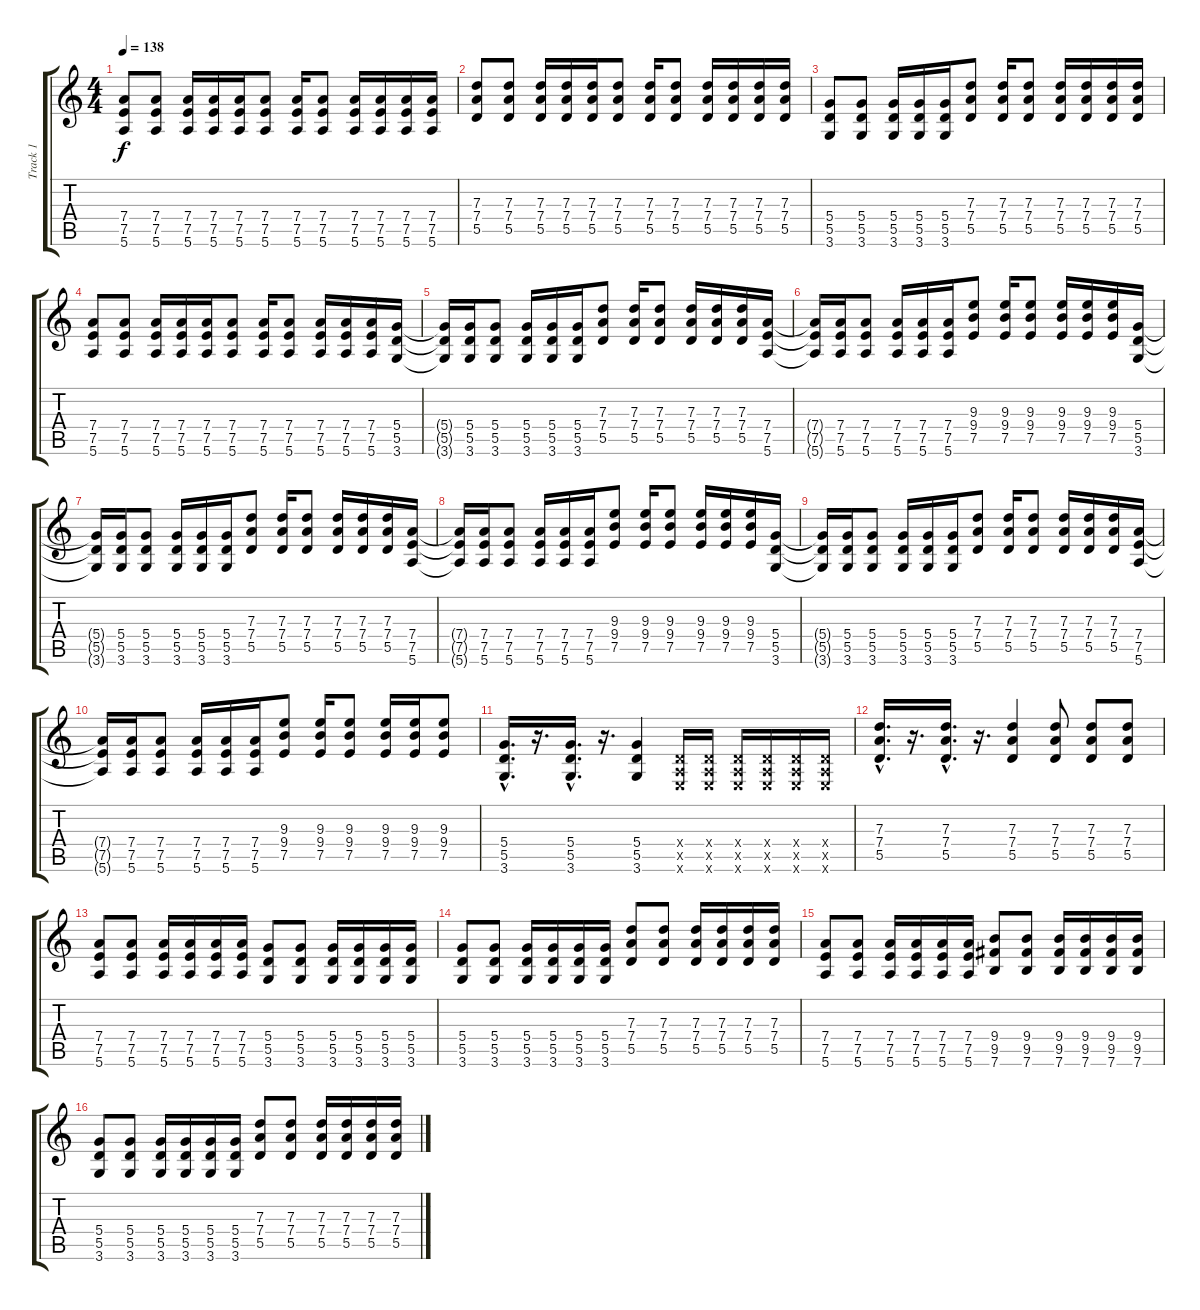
\track ("Track 1" "Track 1") {instrument distortionguitar}
\staff {score tabs}
\tuning (E4 B3 G3 D3 A2 E2) {hide}
\ts (4 4)
\tempo 138
\clef g2
\ks c
(7.4 7.5 5.6).8{dy f} (7.4 7.5 5.6).8 (7.4 7.5 5.6).16 (7.4 7.5 5.6).16 (7.4 7.5 5.6).16 (7.4 7.5 5.6).8 (7.4 7.5 5.6).16 (7.4 7.5 5.6).8 (7.4 7.5 5.6).16 (7.4 7.5 5.6).16 (7.4 7.5 5.6).16 (7.4 7.5 5.6).16 |
(7.3 7.4 5.5).8 (7.3 7.4 5.5).8 (7.3 7.4 5.5).16 (7.3 7.4 5.5).16 (7.3 7.4 5.5).16 (7.3 7.4 5.5).8 (7.3 7.4 5.5).16 (7.3 7.4 5.5).8 (7.3 7.4 5.5).16 (7.3 7.4 5.5).16 (7.3 7.4 5.5).16 (7.3 7.4 5.5).16 |
(5.4 5.5 3.6).8 (5.4 5.5 3.6).8 (5.4 5.5 3.6).16 (5.4 5.5 3.6).16 (5.4 5.5 3.6).16 (7.3 7.4 5.5).8 (7.3 7.4 5.5).16 (7.3 7.4 5.5).8 (7.3 7.4 5.5).16 (7.3 7.4 5.5).16 (7.3 7.4 5.5).16 (7.3 7.4 5.5).16 |
(7.4 7.5 5.6).8 (7.4 7.5 5.6).8 (7.4 7.5 5.6).16 (7.4 7.5 5.6).16 (7.4 7.5 5.6).16 (7.4 7.5 5.6).8 (7.4 7.5 5.6).16 (7.4 7.5 5.6).8 (7.4 7.5 5.6).16 (7.4 7.5 5.6).16 (7.4 7.5 5.6).16 (5.4 5.5 3.6).16 |
(5.4{t} 5.5{t} 3.6{t}).16 (5.4 5.5 3.6).16 (5.4 5.5 3.6).8 (5.4 5.5 3.6).16 (5.4 5.5 3.6).16 (5.4 5.5 3.6).16 (7.3 7.4 5.5).8 (7.3 7.4 5.5).16 (7.3 7.4 5.5).8 (7.3 7.4 5.5).16 (7.3 7.4 5.5).16 (7.3 7.4 5.5).16 (7.4 7.5 5.6).16 |
(7.4{t} 7.5{t} 5.6{t}).16 (7.4 7.5 5.6).16 (7.4 7.5 5.6).8 (7.4 7.5 5.6).16 (7.4 7.5 5.6).16 (7.4 7.5 5.6).16 (9.3 9.4 7.5).8 (9.3 9.4 7.5).16 (9.3 9.4 7.5).8 (9.3 9.4 7.5).16 (9.3 9.4 7.5).16 (9.3 9.4 7.5).16 (5.4 5.5 3.6).16 |
(5.4{t} 5.5{t} 3.6{t}).16 (5.4 5.5 3.6).16 (5.4 5.5 3.6).8 (5.4 5.5 3.6).16 (5.4 5.5 3.6).16 (5.4 5.5 3.6).16 (7.3 7.4 5.5).8 (7.3 7.4 5.5).16 (7.3 7.4 5.5).8 (7.3 7.4 5.5).16 (7.3 7.4 5.5).16 (7.3 7.4 5.5).16 (7.4 7.5 5.6).16 |
(7.4{t} 7.5{t} 5.6{t}).16 (7.4 7.5 5.6).16 (7.4 7.5 5.6).8 (7.4 7.5 5.6).16 (7.4 7.5 5.6).16 (7.4 7.5 5.6).16 (9.3 9.4 7.5).8 (9.3 9.4 7.5).16 (9.3 9.4 7.5).8 (9.3 9.4 7.5).16 (9.3 9.4 7.5).16 (9.3 9.4 7.5).16 (5.4 5.5 3.6).16 |
(5.4{t} 5.5{t} 3.6{t}).16 (5.4 5.5 3.6).16 (5.4 5.5 3.6).8 (5.4 5.5 3.6).16 (5.4 5.5 3.6).16 (5.4 5.5 3.6).16 (7.3 7.4 5.5).8 (7.3 7.4 5.5).16 (7.3 7.4 5.5).8 (7.3 7.4 5.5).16 (7.3 7.4 5.5).16 (7.3 7.4 5.5).16 (7.4 7.5 5.6).16 |
(7.4{t} 7.5{t} 5.6{t}).16 (7.4 7.5 5.6).16 (7.4 7.5 5.6).8 (7.4 7.5 5.6).16 (7.4 7.5 5.6).16 (7.4 7.5 5.6).16 (9.3 9.4 7.5).8 (9.3 9.4 7.5).16 (9.3 9.4 7.5).8 (9.3 9.4 7.5).16 (9.3 9.4 7.5).16 (9.3 9.4 7.5).8 |
(5.4{hac} 5.5{hac} 3.6{hac}).16{d} r.16{d} (5.4{hac} 5.5{hac} 3.6{hac}).16{d} r.16{d} (5.4 5.5 3.6).4 (0.4{x} 0.5{x} 0.6{x}).16 (0.4{x} 0.5{x} 0.6{x}).16 (0.4{x} 0.5{x} 0.6{x}).16 (0.4{x} 0.5{x} 0.6{x}).16 (0.4{x} 0.5{x} 0.6{x}).16 (0.4{x} 0.5{x} 0.6{x}).16 |
(7.3{hac} 7.4{hac} 5.5{hac}).16{d} r.16{d} (7.3{hac} 7.4{hac} 5.5{hac}).16{d} r.16{d} (7.3 7.4 5.5).4 (7.3 7.4 5.5).8 (7.3 7.4 5.5).8 (7.3 7.4 5.5).8 |
(7.4 7.5 5.6).8 (7.4 7.5 5.6).8 (7.4 7.5 5.6).16 (7.4 7.5 5.6).16 (7.4 7.5 5.6).16 (7.4 7.5 5.6).16 (5.4 5.5 3.6).8 (5.4 5.5 3.6).8 (5.4 5.5 3.6).16 (5.4 5.5 3.6).16 (5.4 5.5 3.6).16 (5.4 5.5 3.6).16 |
(5.4 5.5 3.6).8 (5.4 5.5 3.6).8 (5.4 5.5 3.6).16 (5.4 5.5 3.6).16 (5.4 5.5 3.6).16 (5.4 5.5 3.6).16 (7.3 7.4 5.5).8 (7.3 7.4 5.5).8 (7.3 7.4 5.5).16 (7.3 7.4 5.5).16 (7.3 7.4 5.5).16 (7.3 7.4 5.5).16 |
(7.4 7.5 5.6).8 (7.4 7.5 5.6).8 (7.4 7.5 5.6).16 (7.4 7.5 5.6).16 (7.4 7.5 5.6).16 (7.4 7.5 5.6).16 (9.4 9.5 7.6).8 (9.4 9.5 7.6).8 (9.4 9.5 7.6).16 (9.4 9.5 7.6).16 (9.4 9.5 7.6).16 (9.4 9.5 7.6).16 |
(5.4 5.5 3.6).8 (5.4 5.5 3.6).8 (5.4 5.5 3.6).16 (5.4 5.5 3.6).16 (5.4 5.5 3.6).16 (5.4 5.5 3.6).16 (7.3 7.4 5.5).8 (7.3 7.4 5.5).8 (7.3 7.4 5.5).16 (7.3 7.4 5.5).16 (7.3 7.4 5.5).16 (7.3 7.4 5.5).16
